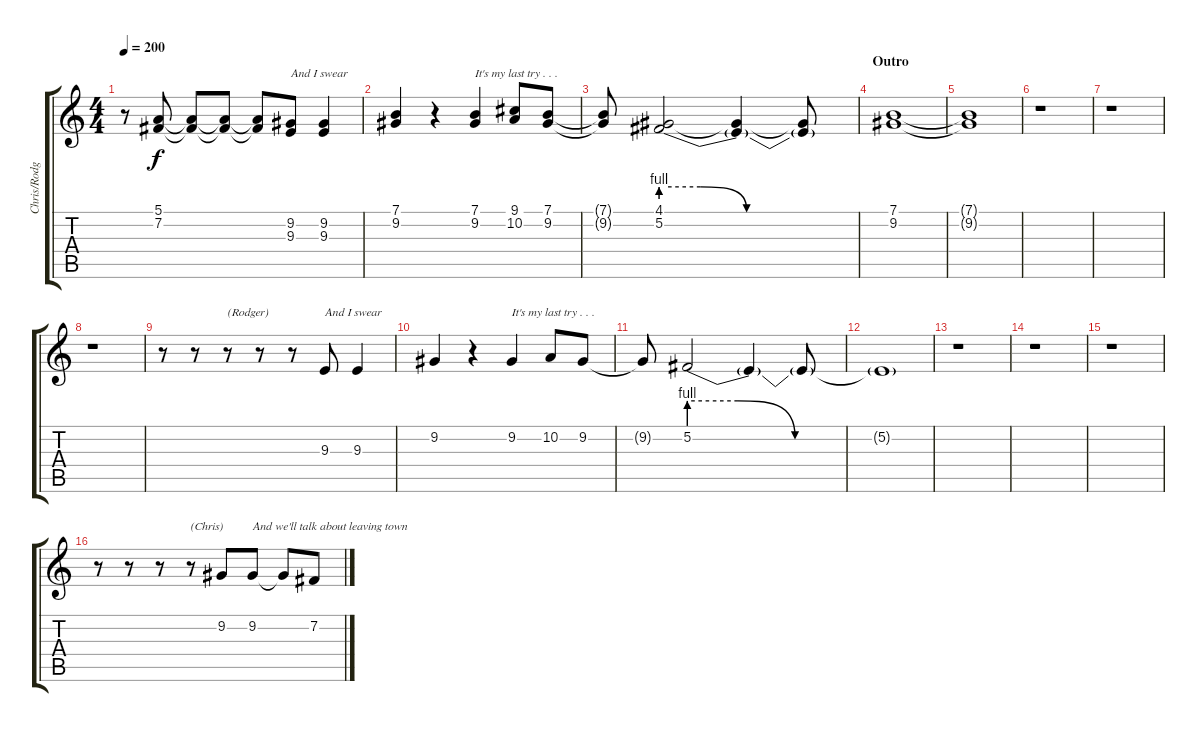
\track ("Chris/Rodger (Vocals/Harmonies)" "Chris/Rodg") {instrument clarinet}
\staff {score tabs}
\tuning (E4 B3 G3 D3 A2 E2) {hide}
\ts (4 4)
\tempo 200
\clef g2
\ks c
r.8{dy f} (5.1 7.2).8 (5.1{t} 7.2{t}).8 (5.1{t} 7.2{t}).8 (5.1{t} 7.2{t}).8 (9.2 9.3).8{txt "And I swear"} (9.2 9.3).4 |
(7.1 9.2).4 r.4 (7.1 9.2).4{txt "It's my last try . . ."} (9.1 10.2).8 (7.1 9.2).8 |
(7.1{t} 9.2{t}).8 (4.1 5.2{be (custom 0 4 12 4 26 0 40 0 60 0)}).2 (4.1{t} 5.2{t}).4 (4.1{t} 5.2{t}).8 |
\section ("" "Outro")
(7.1 9.2).1 |
(7.1{t} 9.2{t}).1 |
r.1 |
r.1 |
r.1 |
r.8 r.8 r.8{txt "(Rodger)"} r.8 r.8 9.3.8{txt "And I swear"} 9.3.4 |
9.2.4 r.4 9.2.4{txt "It's my last try . . ."} 10.2.8 9.2.8 |
9.2{t}.8 5.2{be (custom 0 4 12 4 26 0 40 0 60 0)}.2 5.2{t}.4 5.2{t}.8 |
5.2{t}.1 |
r.1 |
r.1 |
r.1 |
r.8 r.8 r.8 r.8{txt "(Chris)"} 9.2.8 9.2.8{txt "And we'll talk about leaving town"} 9.2{t}.8 7.2.8
